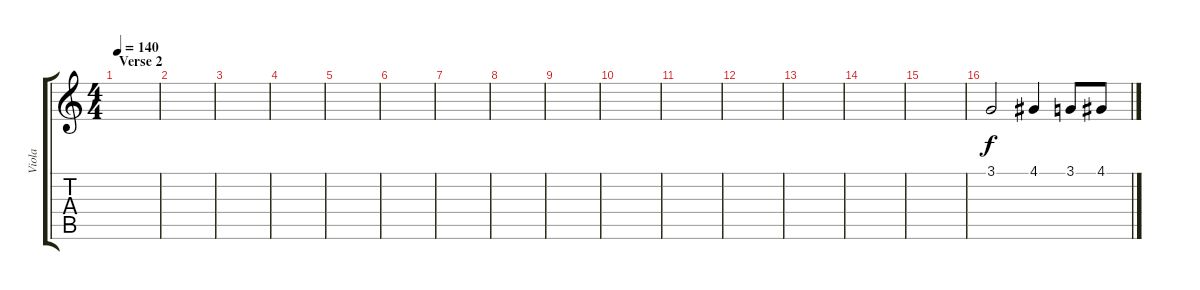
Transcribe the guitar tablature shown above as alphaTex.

\track ("Viola" "Viola") {instrument viola}
\staff {score tabs}
\tuning (E4 B3 G3 D3 A2 E2) {hide}
\ts (4 4)
\section ("" "Verse 2")
\tempo 140
\clef g2
\ks c
|
|
|
|
|
|
|
|
|
|
|
|
|
|
|
3.1.2{volume 8} 4.1.4 3.1.8 4.1.8
